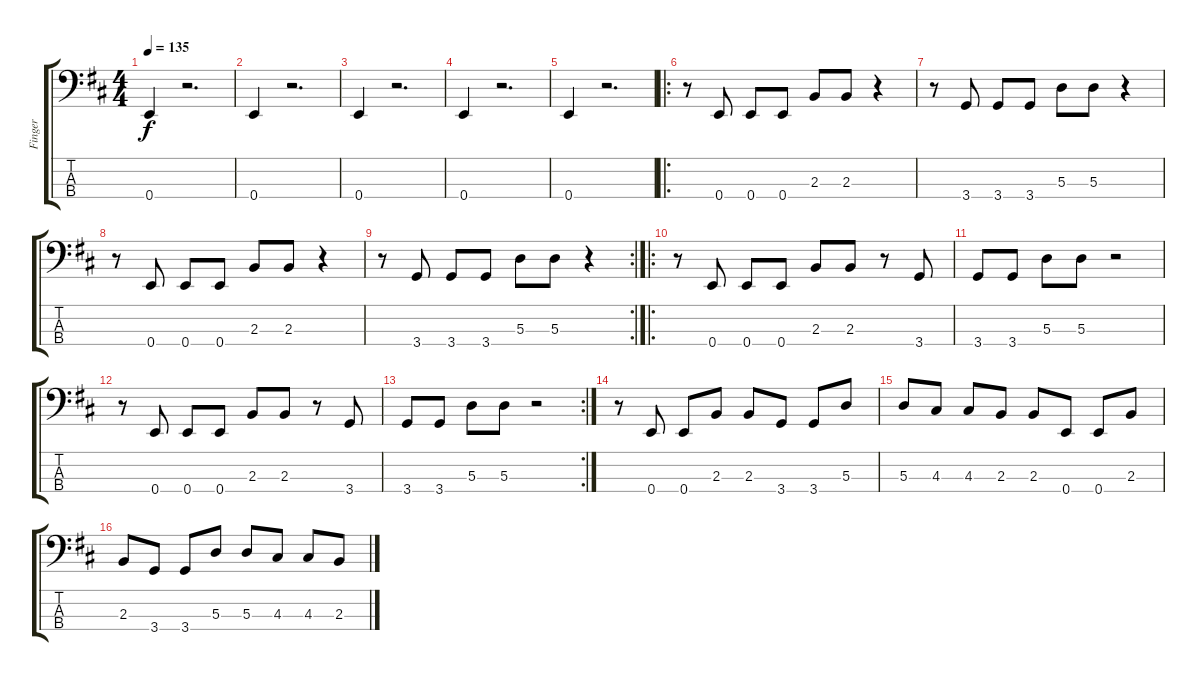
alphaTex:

\track ("Finger" "Finger") {instrument electricbassfinger}
\staff {score tabs}
\tuning (G2 D2 A1 E1) {hide}
\ts (4 4)
\tempo 135
\clef f4
\ks d
0.4.4{dy f instrument electricbassfinger} r.2{d} |
0.4.4 r.2{d} |
0.4.4 r.2{d} |
0.4.4 r.2{d} |
0.4.4 r.2{d} |
\ro
r.8 0.4.8 0.4.8 0.4.8 2.3.8 2.3.8 r.4 |
r.8 3.4.8 3.4.8 3.4.8 5.3.8 5.3.8 r.4 |
r.8 0.4.8 0.4.8 0.4.8 2.3.8 2.3.8 r.4 |
\rc 2
r.8 3.4.8 3.4.8 3.4.8 5.3.8 5.3.8 r.4 |
\ro
r.8 0.4.8 0.4.8 0.4.8 2.3.8 2.3.8 r.8 3.4.8 |
3.4.8 3.4.8 5.3.8 5.3.8 r.2 |
r.8 0.4.8 0.4.8 0.4.8 2.3.8 2.3.8 r.8 3.4.8 |
\rc 2
3.4.8 3.4.8 5.3.8 5.3.8 r.2 |
r.8 0.4.8 0.4.8 2.3.8 2.3.8 3.4.8 3.4.8 5.3.8 |
5.3.8 4.3.8 4.3.8 2.3.8 2.3.8 0.4.8 0.4.8 2.3.8 |
2.3.8 3.4.8 3.4.8 5.3.8 5.3.8 4.3.8 4.3.8 2.3.8
